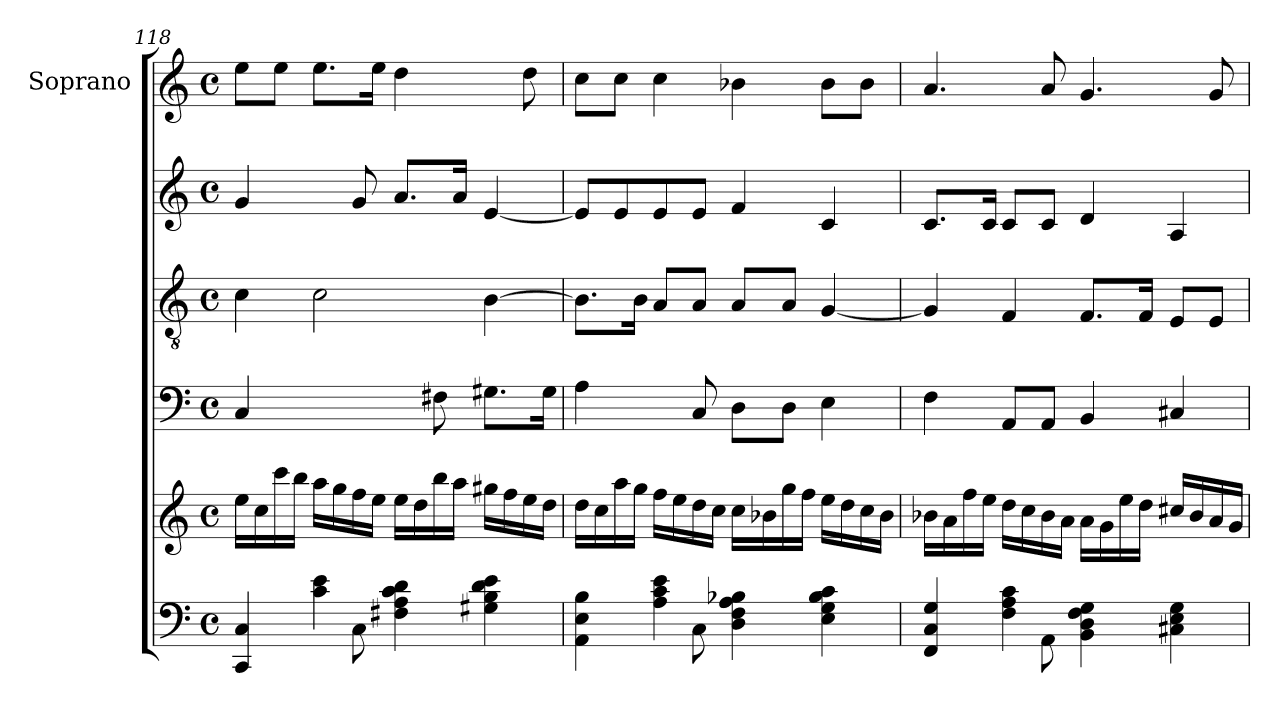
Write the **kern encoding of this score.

**kern	**kern	**kern	**kern	**kern	**kern
*part6	*part5	*part4	*part3	*part2	*part1
*staff6	*staff5	*staff4	*staff3	*staff2	*staff1
*	*	*	*	*	*I"Soprano
*clefF4	*clefG2	*clefF4	*clefGv2	*clefG2	*clefG2
*k[]	*k[]	*k[]	*k[]	*k[]	*k[]
*C:	*C:	*C:	*C:	*C:	*C:
*M4/4	*M4/4	*M4/4	*M4/4	*M4/4	*M4/4
*met(c)	*met(c)	*met(c)	*met(c)	*met(c)	*met(c)
=118	=118	=118	=118	=118	=118
*^	*	*	*	*	*
4CC/ 4C/	4.ryy	16ee\LL	4C/	4c\	4g/	8ee\L
.	.	16cc\	.	.	.	.
.	.	16ccc\	.	.	.	8ee\J
.	.	16bb\JJ	.	.	.	.
4c\ 4e\	.	16aa\LL	4.ryy	2c\	8ryy	8.ee\L
.	.	16gg\	.	.	.	.
.	8C\	16ff\	.	.	8g/	.
.	.	16ee\JJ	.	.	.	16ee\Jk
4F#X\ 4A\ 4c\ 4d\	2ryy	16ee\LL	.	.	8.a/L	4dd\
.	.	16dd\	.	.	.	.
.	.	16bb\	8F#X\	.	.	.
.	.	16aa\JJ	.	.	16a/Jk	.
4G#X\ 4B\ 4d\ 4e\	.	16gg#X\LL	8.G#X\L	[>4B\	[<4e/	8ryy
.	.	16ff\	.	.	.	.
.	.	16ee\	.	.	.	8dd\
.	.	16dd\JJ	16G#\Jk	.	.	.
!!LO:PB:g=z
=119	=119	=119	=119	=119	=119	=119
4AA\ 4E\ 4B\	4.ryy	16dd\LL	4A\	8.B\L]	8e/L]	8cc\L
.	.	16cc\	.	.	.	.
.	.	16aa\	.	.	8e/	8cc\J
.	.	16gg\JJ	.	16B\Jk	.	.
4A\ 4c\ 4e\	.	16ff\LL	8ryy	8A/L	8e/	4cc\
.	.	16ee\	.	.	.	.
.	8C\	16dd\	8C/	8A/J	8e/J	.
.	.	16cc\JJ	.	.	.	.
4D\ 4F\ 4A\ 4B-X\	2ryy	16cc\LL	8D\L	8A/L	4f/	4b-X\
.	.	16b-X\	.	.	.	.
.	.	16gg\	8D\J	8A/J	.	.
.	.	16ff\JJ	.	.	.	.
4E\ 4G\ 4B-\ 4c\	.	16ee\LL	4E\	[<4G/	4c/	8b-\L
.	.	16dd\	.	.	.	.
.	.	16cc\	.	.	.	8b-\J
.	.	16b-\JJ	.	.	.	.
!!LO:LB:g=z
=120	=120	=120	=120	=120	=120	=120
4FF/ 4C/ 4G/	4.ryy	16b-X\LL	4F\	4G/]	8.c/L	4.a/
.	.	16a\	.	.	.	.
.	.	16ff\	.	.	.	.
.	.	16ee\JJ	.	.	16c/Jk	.
4F\ 4A\ 4c\	.	16dd\LL	8AA/L	4F/	8c/L	.
.	.	16cc\	.	.	.	.
.	8AA\	16b-\	8AA/J	.	8c/J	8a/
.	.	16a\JJ	.	.	.	.
4BB\ 4D\ 4F\ 4G\	2ryy	16a\LL	4BB/	8.F/L	4d/	4.g/
.	.	16g\	.	.	.	.
.	.	16ee\	.	.	.	.
.	.	16dd\JJ	.	16F/Jk	.	.
4C#X\ 4E\ 4G\	.	16cc#X/LL	4C#X/	8E/L	4A/	.
.	.	16b-/	.	.	.	.
.	.	16a/	.	8E/J	.	8g/
.	.	16g/JJ	.	.	.	.
*v	*v	*	*	*	*	*
=	=	=	=	=	=
*-	*-	*-	*-	*-	*-
